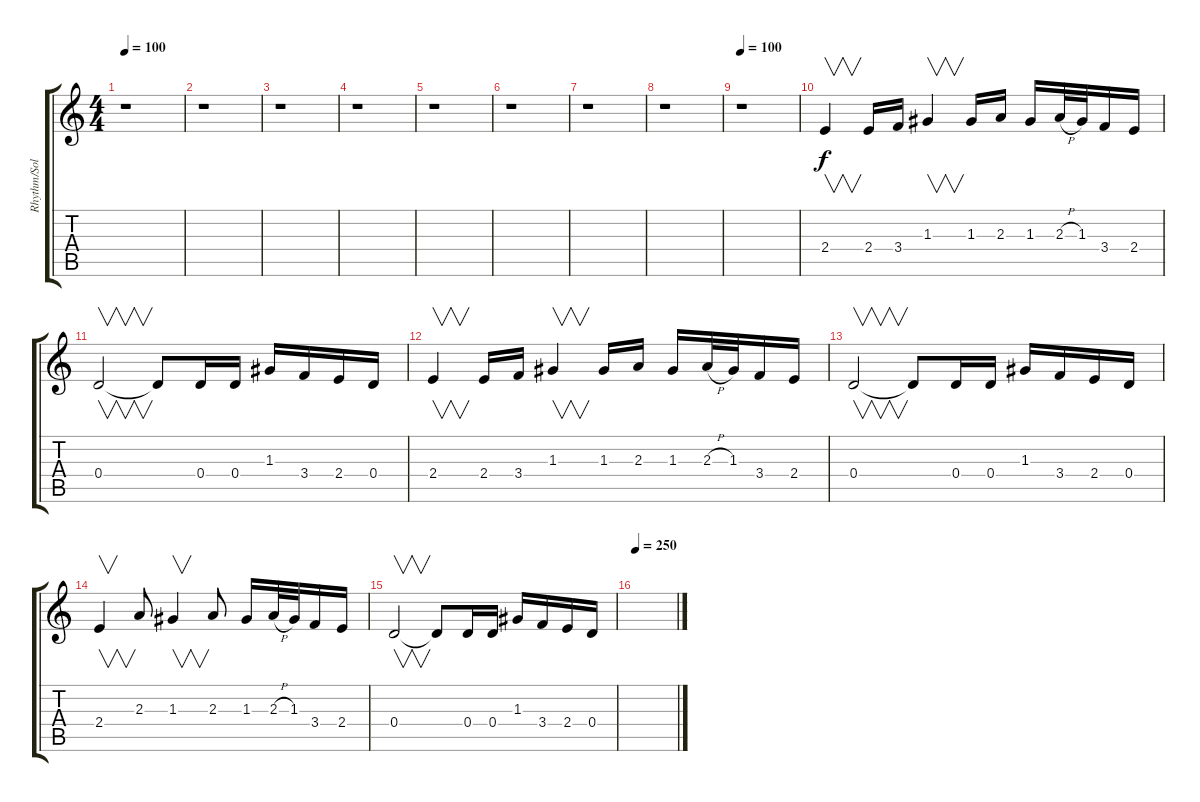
\track ("Rhythm/Solo" "Rhythm/Sol") {instrument distortionguitar}
\staff {score tabs}
\tuning (E4 B3 G3 D3 A2 E2) {hide}
\ts (4 4)
\tempo 100
\clef g2
\ks c
r.1{dy f} |
r.1 |
r.1 |
r.1 |
r.1 |
r.1 |
r.1 |
r.1 |
\tempo 100
r.1 |
2.4.4{v volume 16 instrument distortionguitar} 2.4.16 3.4.16 1.3.4{v} 1.3.16 2.3.16 1.3.16 2.3{h}.32 1.3.32 3.4.16 2.4.16 |
0.4.2{v} 0.4{t}.8 0.4.16 0.4.16 1.3.16 3.4.16 2.4.16 0.4.16 |
2.4.4{v instrument guitarharmonics} 2.4.16{instrument distortionguitar} 3.4.16 1.3.4{v} 1.3.16 2.3.16 1.3.16 2.3{h}.32 1.3.32 3.4.16 2.4.16 |
0.4.2{v} 0.4{t}.8 0.4.16 0.4.16 1.3.16 3.4.16 2.4.16 0.4.16 |
2.4.4{v} 2.3.8 1.3.4{v instrument guitarharmonics} 2.3.8{instrument distortionguitar} 1.3.16 2.3{h}.32 1.3.32 3.4.16 2.4.16 |
0.4.2{v} 0.4{t}.8 0.4.16 0.4.16 1.3.16 3.4.16 2.4.16 0.4.16 |
\tempo 250
